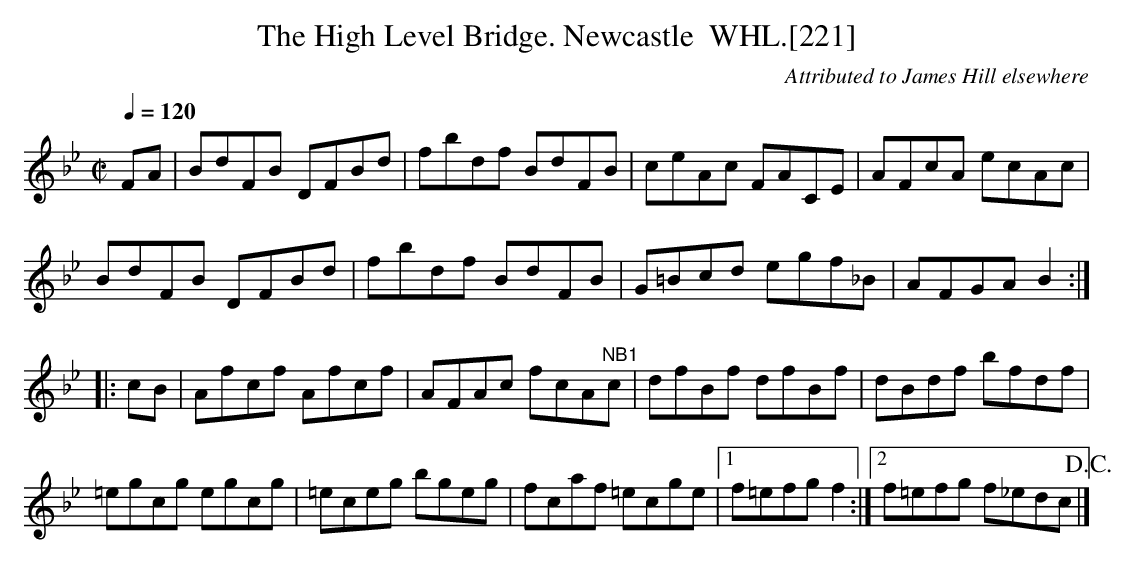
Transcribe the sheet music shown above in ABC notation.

X:1
T:High Level Bridge. Newcastle  WHL.[221], The
C:Attributed to James Hill elsewhere
M:C|
L:1/8
Q:1/4=120
K:Bb
FA|BdFB DFBd|fbdf BdFB|ceAc FACE|AFcA ecAc|
BdFB DFBd|fbdf BdFB|G=Bcd egf_B|AFGA B2 :|
|:cB|Afcf Afcf|AFAc fcA"^NB1"c|dfBf dfBf|dBdf bfdf|
=egcg egcg|=eceg bgeg|fcaf =ecge|1 f=efg f2:|2 f=efg f_edc !D.C.!|]
